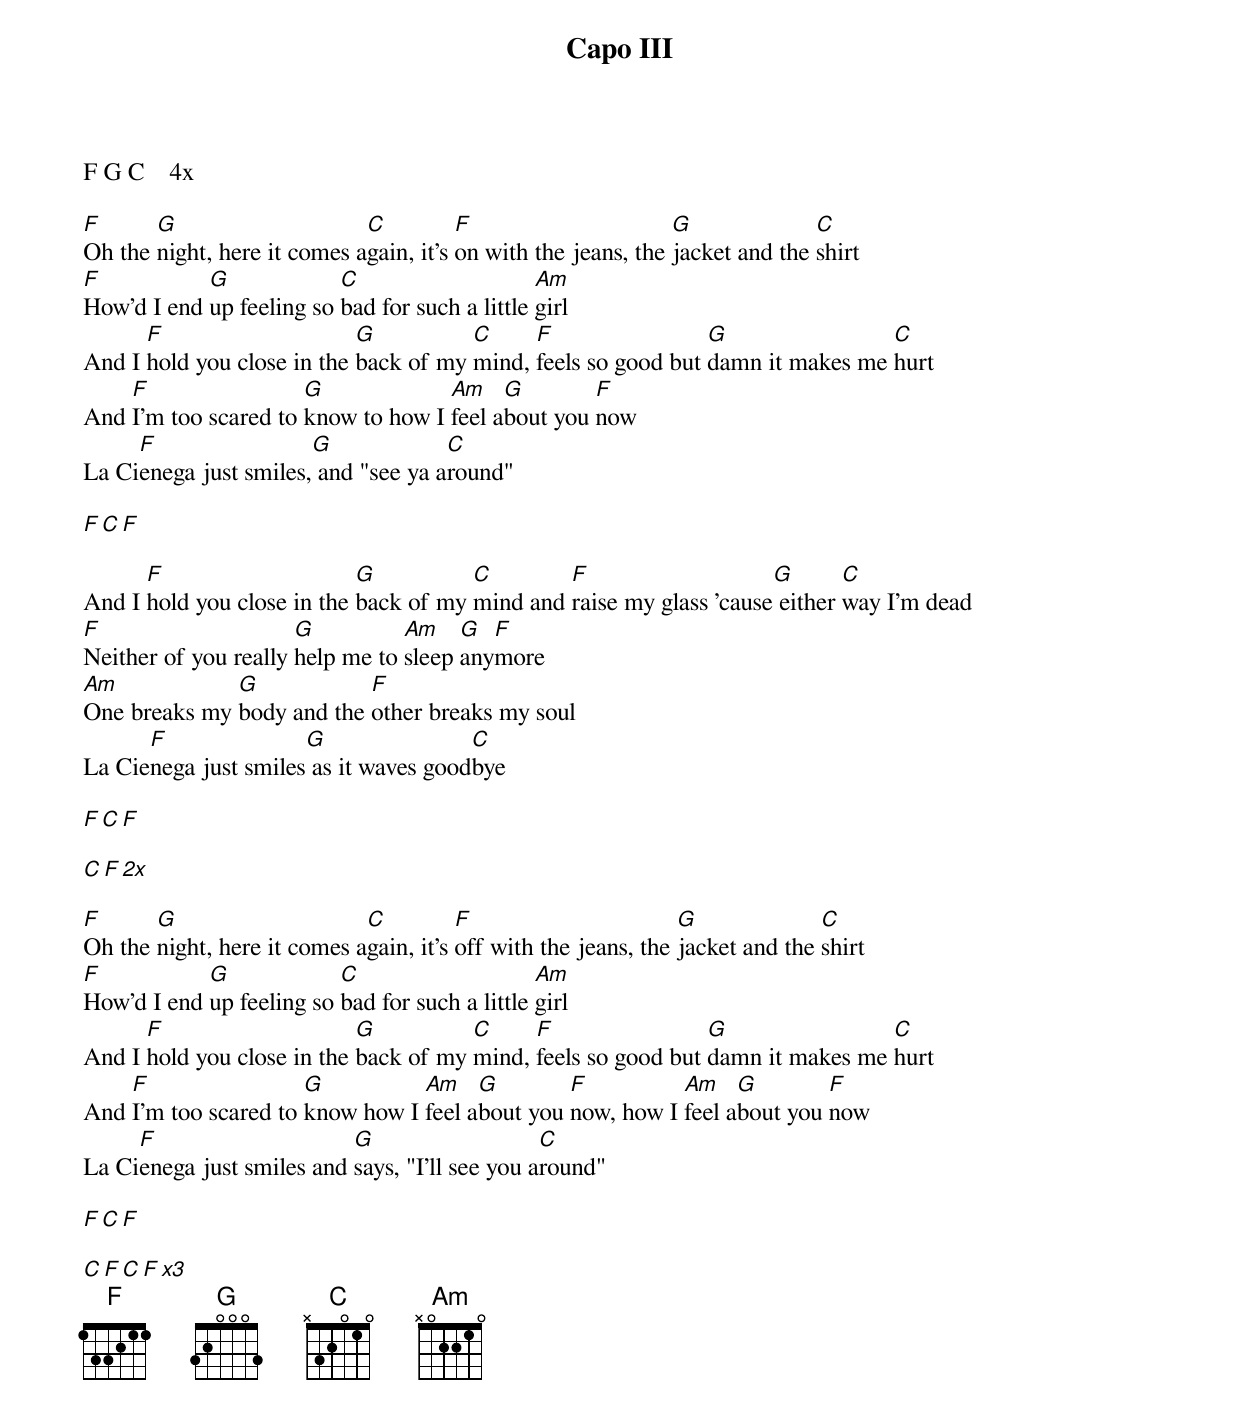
Capo III

F G C    4x

F      G                     C          F                      G              C
Oh the night, here it comes again, it's on with the jeans, the jacket and the shirt
F           G             C                     Am
How'd I end up feeling so bad for such a little girl
      F                     G          C     F                 G                C
And I hold you close in the back of my mind, feels so good but damn it makes me hurt
    F                 G             Am    G        F
And I'm too scared to know to how I feel about you now
     F                 G             C
La Cienega just smiles, and "see ya around"

F  C  F

      F                     G          C        F                    G       C
And I hold you close in the back of my mind and raise my glass 'cause either way I'm dead
F                     G          Am    G  F
Neither of you really help me to sleep anymore
Am            G            F
One breaks my body and the other breaks my soul
      F               G                C
La Cienega just smiles as it waves goodbye

F  C  F

C  F   2x

F      G                     C          F                       G              C
Oh the night, here it comes again, it's off with the jeans, the jacket and the shirt
F           G             C                     Am
How'd I end up feeling so bad for such a little girl
      F                     G          C     F                 G                C
And I hold you close in the back of my mind, feels so good but damn it makes me hurt
    F                 G          Am    G        F          Am    G        F
And I'm too scared to know how I feel about you now, how I feel about you now
     F                     G                    C
La Cienega just smiles and says, "I'll see you around"

F  C  F

C  F  C  F   x3
